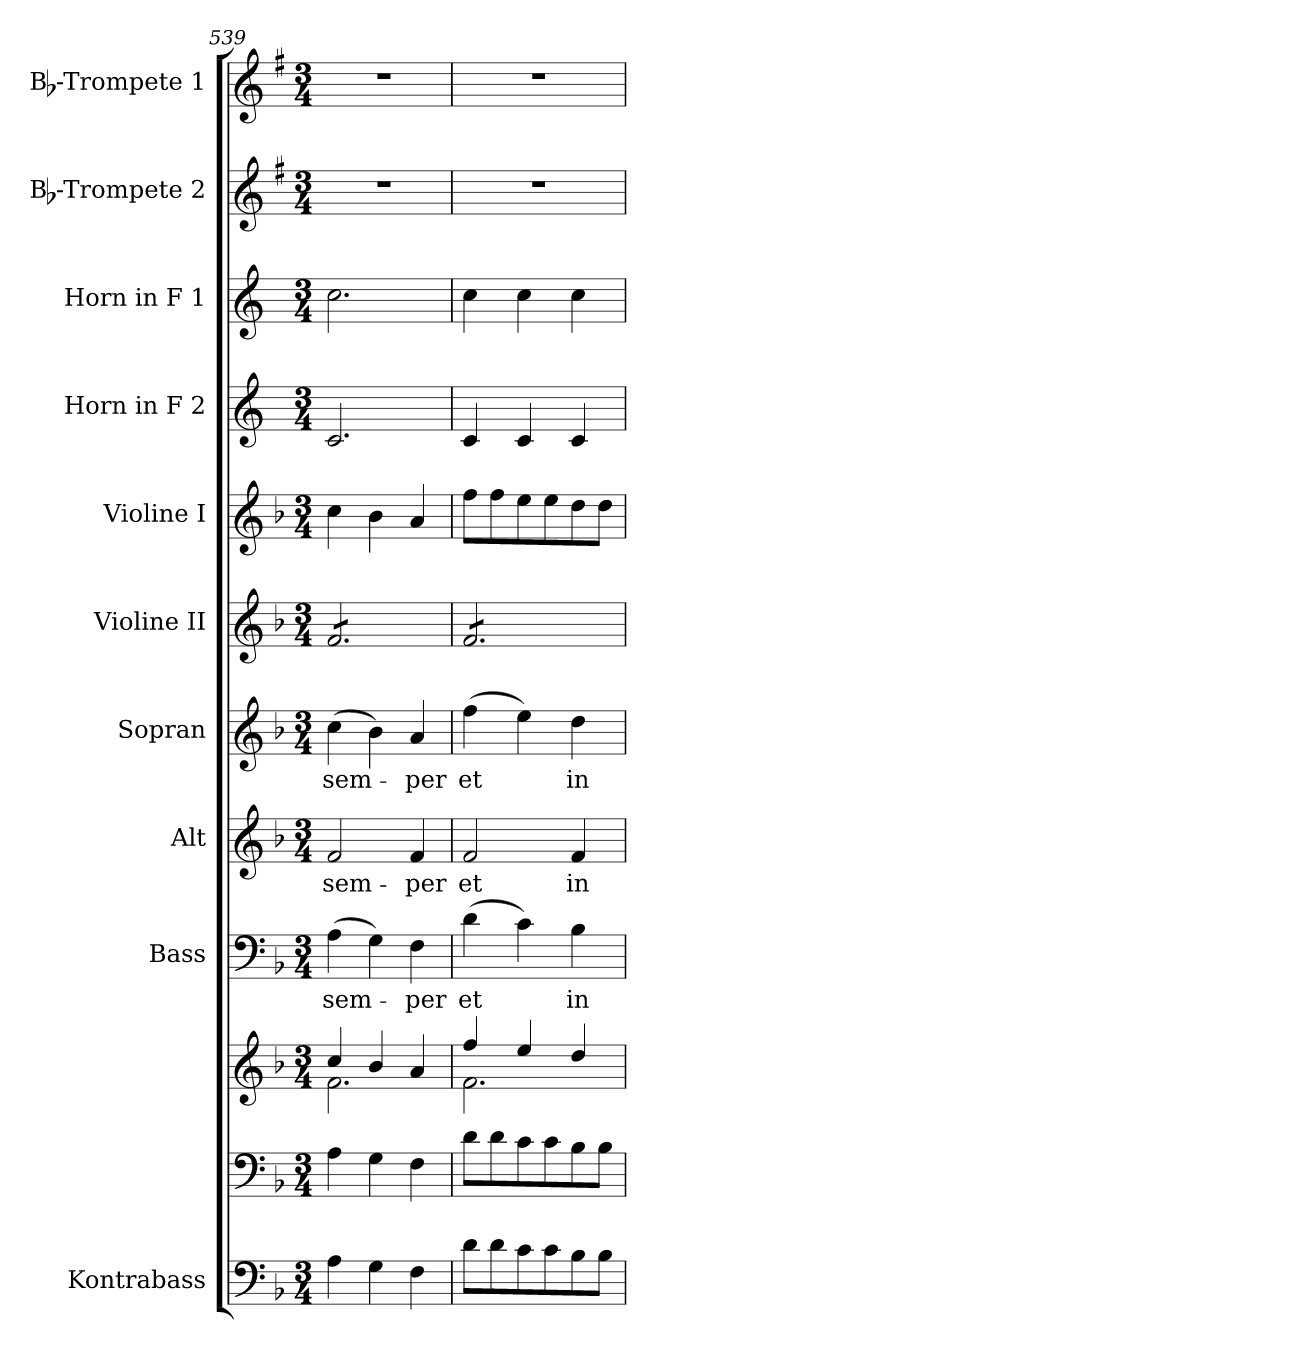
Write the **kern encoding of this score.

**kern	**kern	**kern	**kern	**text	**kern	**text	**kern	**text	**kern	**kern	**kern	**kern	**kern	**kern
*part11	*part10	*part10	*part9	*part9	*part8	*part8	*part7	*part7	*part6	*part5	*part4	*part3	*part2	*part1
*staff12	*staff11	*staff10	*staff9	*staff9	*staff8	*staff8	*staff7	*staff7	*staff6	*staff5	*staff4	*staff3	*staff2	*staff1
*I"Kontrabass	*	*	*I"Bass	*	*I"Alt	*	*I"Sopran	*	*I"Violine II	*I"Violine I	*I"Horn in F 2	*I"Horn in F 1	*I"Bb-Trompete 2	*I"Bb-Trompete 1
*I'Kb.	*	*	*I'B.	*	*I'A.	*	*I'S.	*	*I'Vl. II	*I'Vl. I	*	*	*I'Bb Trp. 2	*I'Bb Trp. 1
*clefF4	*clefF4	*clefG2	*clefF4	*	*clefG2	*	*clefG2	*	*clefG2	*clefG2	*clefG2	*clefG2	*clefG2	*clefG2
*ITrd7c12	*	*	*	*	*	*	*	*	*	*	*ITrd4c7	*ITrd4c7	*ITrd1c2	*ITrd1c2
*k[b-]	*k[b-]	*k[b-]	*k[b-]	*	*k[b-]	*	*k[b-]	*	*k[b-]	*k[b-]	*k[b-]	*k[b-]	*k[b-]	*k[b-]
*F:	*F:	*F:	*F:	*	*F:	*	*F:	*	*F:	*F:	*F:	*F:	*F:	*F:
*M3/4	*M3/4	*M3/4	*M3/4	*	*M3/4	*	*M3/4	*	*M3/4	*M3/4	*M3/4	*M3/4	*M3/4	*M3/4
=539	=539	=539	=539	=539	=539	=539	=539	=539	=539	=539	=539	=539	=539	=539
*	*	*^	*	*	*	*	*	*	*	*	*	*	*	*
!	!	!	!	!	!LO:LY:b	!	!LO:LY:b	!	!LO:LY:b	!	!	!	!	!	!
*	*	*	*	*	*	*	*	*	*	*tremolo	*	*	*	*	*
4AA\	4A\	4cc/	2.f\	(>4A\	sem-	2f/	sem-	(>4cc\	sem-	8f/L	4cc\	2.F/	2.f\	2.r	2.r
.	.	.	.	.	.	.	.	.	.	8f/	.	.	.	.	.
4GG\	4G\	4b-/	.	4G\)	.	.	.	4b-\)	.	8f/	4b-\	.	.	.	.
.	.	.	.	.	.	.	.	.	.	8f/	.	.	.	.	.
!	!	!	!	!	!LO:LY:b	!	!LO:LY:b	!	!LO:LY:b	!	!	!	!	!	!
4FF\	4F\	4a/	.	4F\	-per	4f/	-per	4a/	-per	8f/	4a/	.	.	.	.
.	.	.	.	.	.	.	.	.	.	8f/J	.	.	.	.	.
=540	=540	=540	=540	=540	=540	=540	=540	=540	=540	=540	=540	=540	=540	=540	=540
!	!	!	!	!	!LO:LY:b	!	!LO:LY:b	!	!LO:LY:b	!	!	!	!	!	!
8D\L	8d\L	4ff/	2.f\	(>4d\	et	2f/	et	(>4ff\	et	8f/L	8ff\L	4F/	4f\	2.r	2.r
8D\	8d\	.	.	.	.	.	.	.	.	8f/	8ff\	.	.	.	.
8C\	8c\	4ee/	.	4c\)	.	.	.	4ee\)	.	8f/	8ee\	4F/	4f\	.	.
8C\	8c\	.	.	.	.	.	.	.	.	8f/	8ee\	.	.	.	.
!	!	!	!	!	!LO:LY:b	!	!LO:LY:b	!	!LO:LY:b	!	!	!	!	!	!
8BB-\	8B-\	4dd/	.	4B-\	in	4f/	in	4dd\	in	8f/	8dd\	4F/	4f\	.	.
8BB-\J	8B-\J	.	.	.	.	.	.	.	.	8f/J	8dd\J	.	.	.	.
*	*	*	*	*	*	*	*	*	*	*Xtremolo	*	*	*	*	*
*	*	*v	*v	*	*	*	*	*	*	*	*	*	*	*	*
=	=	=	=	=	=	=	=	=	=	=	=	=	=	=
*-	*-	*-	*-	*-	*-	*-	*-	*-	*-	*-	*-	*-	*-	*-
